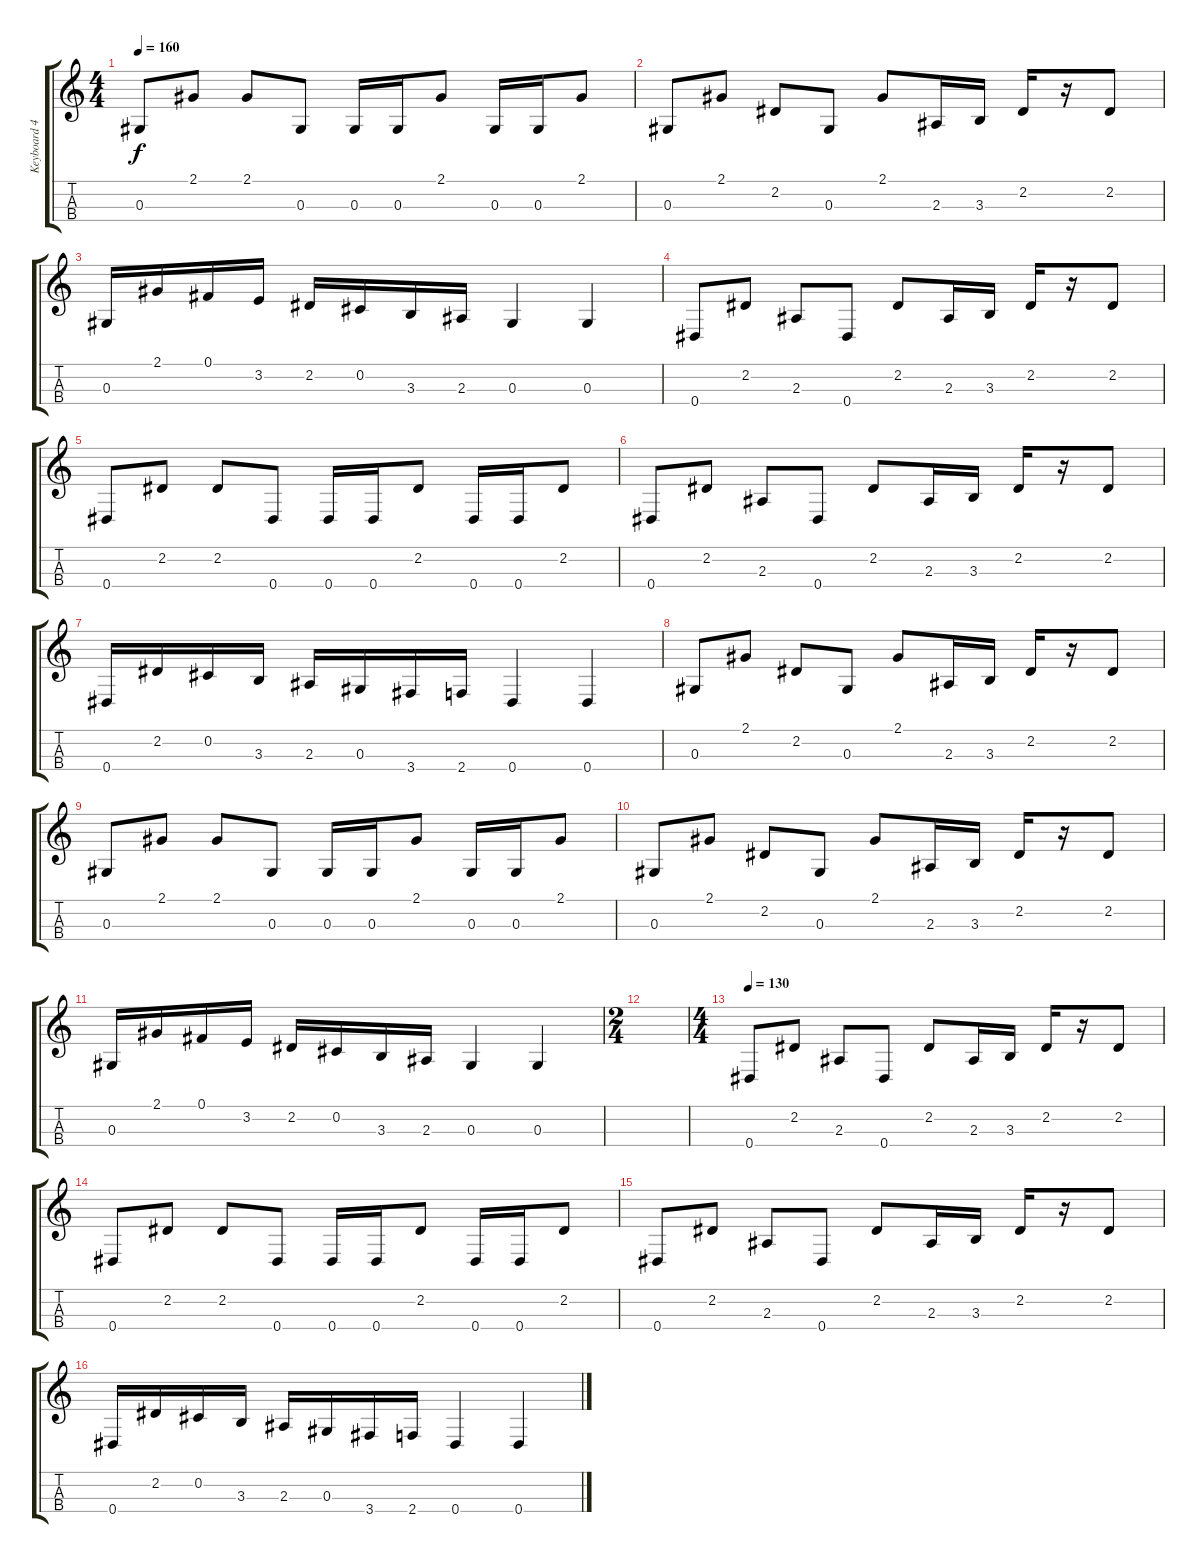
\track ("Keyboard 4" "Keyboard 4") {instrument musicbox}
\staff {score tabs}
\tuning (Gb4 Db4 Ab3 Eb3) {hide}
\ts (4 4)
\tempo 160
\clef g2
\ks c
0.3.8{dy f} 2.1.8 2.1.8 0.3.8 0.3.16 0.3.16 2.1.8 0.3.16 0.3.16 2.1.8 |
0.3.8 2.1.8 2.2.8 0.3.8 2.1.8 2.3.16 3.3.16 2.2.16 r.16 2.2.8 |
0.3.16 2.1.16 0.1.16 3.2.16 2.2.16 0.2.16 3.3.16 2.3.16 0.3.4 0.3.4 |
0.4.8 2.2.8 2.3.8 0.4.8 2.2.8 2.3.16 3.3.16 2.2.16 r.16 2.2.8 |
0.4.8 2.2.8 2.2.8 0.4.8 0.4.16 0.4.16 2.2.8 0.4.16 0.4.16 2.2.8 |
0.4.8 2.2.8 2.3.8 0.4.8 2.2.8 2.3.16 3.3.16 2.2.16 r.16 2.2.8 |
0.4.16 2.2.16 0.2.16 3.3.16 2.3.16 0.3.16 3.4.16 2.4.16 0.4.4 0.4.4 |
0.3.8 2.1.8 2.2.8 0.3.8 2.1.8 2.3.16 3.3.16 2.2.16 r.16 2.2.8 |
0.3.8 2.1.8 2.1.8 0.3.8 0.3.16 0.3.16 2.1.8 0.3.16 0.3.16 2.1.8 |
0.3.8 2.1.8 2.2.8 0.3.8 2.1.8 2.3.16 3.3.16 2.2.16 r.16 2.2.8 |
0.3.16 2.1.16 0.1.16 3.2.16 2.2.16 0.2.16 3.3.16 2.3.16 0.3.4 0.3.4 |
\ts (2 4)
|
\ts (4 4)
\tempo 130
0.4.8{volume 16 instrument lead6voice} 2.2.8 2.3.8 0.4.8 2.2.8 2.3.16 3.3.16 2.2.16 r.16 2.2.8 |
0.4.8 2.2.8 2.2.8 0.4.8 0.4.16 0.4.16 2.2.8 0.4.16 0.4.16 2.2.8 |
0.4.8 2.2.8 2.3.8 0.4.8 2.2.8 2.3.16 3.3.16 2.2.16 r.16 2.2.8 |
0.4.16 2.2.16 0.2.16 3.3.16 2.3.16 0.3.16 3.4.16 2.4.16 0.4.4 0.4.4
